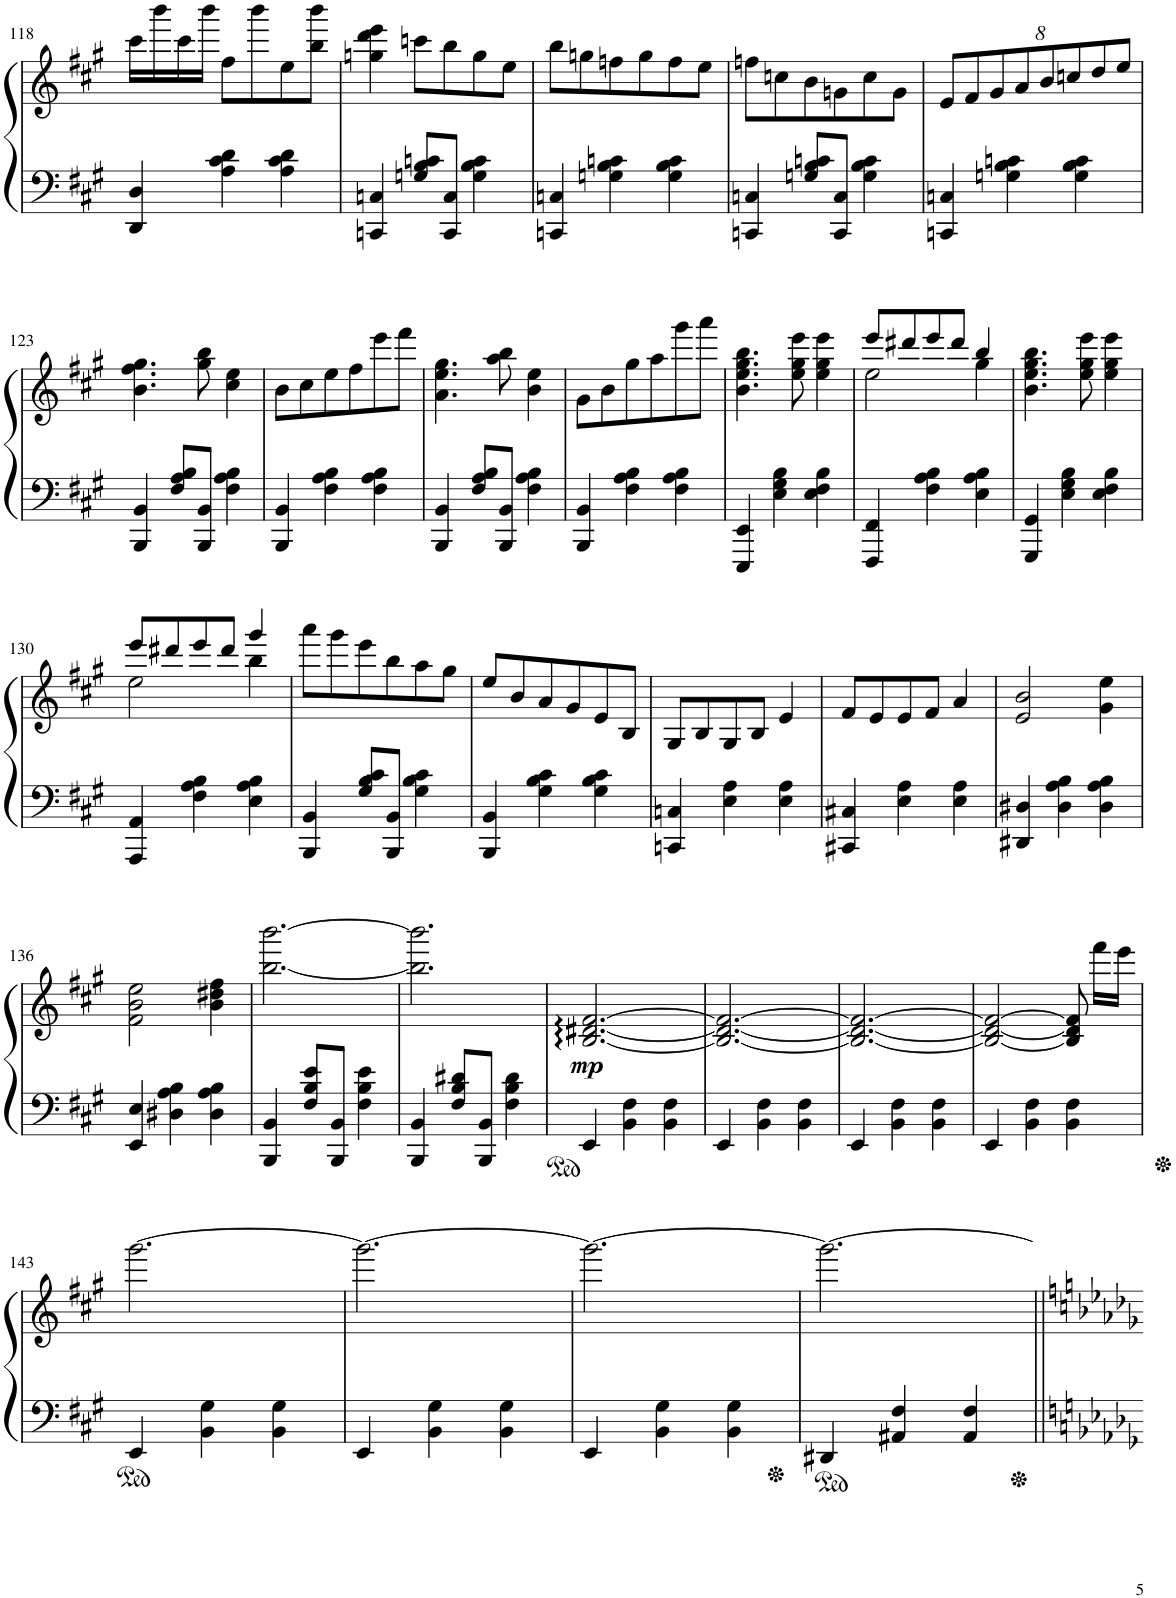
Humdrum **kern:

**kern	**kern	**dynam
*part1	*part1	*part1
*staff2	*staff1	*staff1/2
*I"Piano	*	*
*I'Pno.	*	*
!!LO:PB:g=z
*clefF4	*clefG2	*
*k[f#c#g#]	*k[f#c#g#]	*
*M3/4	*M3/4	*
=118	=118	=118
4DD/ 4D/	16ccc#\LL	.
.	16bbb\	.
.	16ccc#\	.
.	16bbb\JJ	.
4A\ 4c#\ 4d\	8ff#\L	.
.	8bbb\	.
4A\ 4c#\ 4d\	8ee\	.
.	8bb\ 8bbb\J	.
=119	=119	=119
4CCn/ 4Cn/	4ggn\ 4ddd\ 4eee\	.
8Gn/ 8B/ 8cn/L	8cccn\L	.
8CC/ 8C/J	8bb\	.
4G\ 4B\ 4c\	8gg\	.
.	8ee\J	.
=120	=120	=120
4CCn/ 4Cn/	8bb\L	.
.	8ggn\	.
4Gn\ 4B\ 4cn\	8ffn\	.
.	8gg\	.
4G\ 4B\ 4c\	8ff\	.
.	8ee\J	.
=121	=121	=121
4CCn/ 4Cn/	8ffn\L	.
.	8ccn\	.
8Gn/ 8B/ 8cn/L	8b\	.
8CC/ 8C/J	8gn\	.
4G\ 4B\ 4c\	8cc\	.
.	8g\J	.
=122	=122	=122
*	*Xbrackettup	*
4CCn/ 4Cn/	32%3e/L	.
.	32%3f#/	.
.	32%3g#/	.
4Gn\ 4B\ 4cn\	.	.
.	32%3a/	.
.	32%3b/	.
.	32%3ccn/	.
4G\ 4B\ 4c\	.	.
.	32%3dd/	.
.	32%3ee/J	.
!!LO:LB:g=z
=123	=123	=123
4BBB/ 4BB/	4.b\ 4.ff#\ 4.gg#\	.
8F#/ 8A/ 8B/L	.	.
8BBB/ 8BB/J	8gg#\ 8bb\	.
4F#\ 4A\ 4B\	4cc#\ 4ee\	.
=124	=124	=124
4BBB/ 4BB/	8b\L	.
.	8cc#\	.
4F#\ 4A\ 4B\	8ee\	.
.	8ff#\	.
4F#\ 4A\ 4B\	8eee\	.
.	8fff#\J	.
=125	=125	=125
4BBB/ 4BB/	4.a\ 4.ee\ 4.gg#\	.
8F#/ 8A/ 8B/L	.	.
8BBB/ 8BB/J	8aa\ 8bb\	.
4F#\ 4A\ 4B\	4b\ 4ee\	.
=126	=126	=126
4BBB/ 4BB/	8g#\L	.
.	8b\	.
4F#\ 4A\ 4B\	8gg#\	.
.	8aa\	.
4F#\ 4A\ 4B\	8ggg#\	.
.	8aaa\J	.
=127	=127	=127
4EEE/ 4EE/	4.b\ 4.ee\ 4.gg#\ 4.bb\	.
4E\ 4G#\ 4B\	.	.
.	8ee\ 8gg#\ 8eee\	.
4E\ 4F#\ 4B\	4ee\ 4gg#\ 4eee\	.
=128	=128	=128
*	*^	*
4FFF#/ 4FF#/	8eee/L	2ee\	.
.	8ddd#X/	.	.
4F#\ 4A\ 4B\	8eee/	.	.
.	8ddd#/J	.	.
4E\ 4A\ 4B\	4bb/	4gg#\	.
*	*v	*v	*
=129	=129	=129
4GGG#/ 4GG#/	4.b\ 4.ee\ 4.gg#\ 4.bb\	.
4E\ 4G#\ 4B\	.	.
.	8ee\ 8gg#\ 8eee\	.
4E\ 4F#\ 4B\	4ee\ 4gg#\ 4eee\	.
!!LO:LB:g=z
=130	=130	=130
*	*^	*
4AAA/ 4AA/	8eee/L	2ee\	.
.	8ddd#X/	.	.
4F#\ 4A\ 4B\	8eee/	.	.
.	8ddd#/J	.	.
4E\ 4A\ 4B\	4ggg#/	4bb\	.
*	*v	*v	*
=131	=131	=131
4BBB/ 4BB/	8aaa\L	.
.	8ggg#\	.
8G#/ 8B/ 8c#/L	8eee\	.
8BBB/ 8BB/J	8bb\	.
4G#\ 4B\ 4c#\	8aa\	.
.	8gg#\J	.
=132	=132	=132
4BBB/ 4BB/	8ee/L	.
.	8b/	.
4G#\ 4B\ 4c#\	8a/	.
.	8g#/	.
4G#\ 4B\ 4c#\	8e/	.
.	8B/J	.
=133	=133	=133
4CCn/ 4Cn/	8G#/L	.
.	8B/	.
4E\ 4A\	8G#/	.
.	8B/J	.
4E\ 4A\	4e/	.
=134	=134	=134
4CC#X/ 4C#X/	8f#/L	.
.	8e/	.
4E\ 4A\	8e/	.
.	8f#/J	.
4E\ 4A\	4a/	.
=135	=135	=135
4DD#X/ 4D#X/	2e/ 2b/	.
4D#\ 4A\ 4B\	.	.
4D#\ 4A\ 4B\	4g#\ 4ee\	.
!!LO:LB:g=z
=136	=136	=136
4EE/ 4E/	2f#\ 2b\ 2ee\	.
4D#X\ 4A\ 4B\	.	.
4D#\ 4A\ 4B\	4b\ 4dd#X\ 4ff#\	.
=137	=137	=137
4BBB/ 4BB/	[2.bb\ [2.bbb\	.
8F#/ 8B/ 8e/L	.	.
8BBB/ 8BB/J	.	.
4F#\ 4B\ 4e\	.	.
=138	=138	=138
4BBB/ 4BB/	2.bb\] 2.bbb\]	.
8F#/ 8B/ 8d#X/L	.	.
8BBB/ 8BB/J	.	.
4F#\ 4B\ 4d#\	.	.
=139	=139	=139
!	!	!LO:DY:b
4EE/	[2.B/ [2.d#X/ [2.f#/	mp
4BB\ 4F#\	.	.
4BB\ 4F#\	.	.
=140	=140	=140
4EE/	2.B/_ 2.d#/_ 2.f#/_	.
4BB\ 4F#\	.	.
4BB\ 4F#\	.	.
=141	=141	=141
4EE/	2.B/_ 2.d#/_ 2.f#/_	.
4BB\ 4F#\	.	.
4BB\ 4F#\	.	.
=142	=142	=142
4EE/	2B/_ 2d#/_ 2f#/_	.
4BB\ 4F#\	.	.
4BB\ 4F#\	8B/] 8d#/] 8f#/]	.
.	16fff#\LL	.
.	16eee\JJ	.
!!LO:LB:g=z
=143	=143	=143
4EE/	[2.ggg#\	.
4BB\ 4G#\	.	.
4BB\ 4G#\	.	.
=144	=144	=144
4EE/	2.ggg#\_	.
4BB\ 4G#\	.	.
4BB\ 4G#\	.	.
=145	=145	=145
4EE/	2.ggg#\_	.
4BB\ 4G#\	.	.
4BB\ 4G#\	.	.
=146	=146	=146
4DD#X/	2.ggg#\_	.
4AA#X/ 4F#/	.	.
4AA#/ 4F#/	.	.
=||	=||	=||
*-	*-	*-
